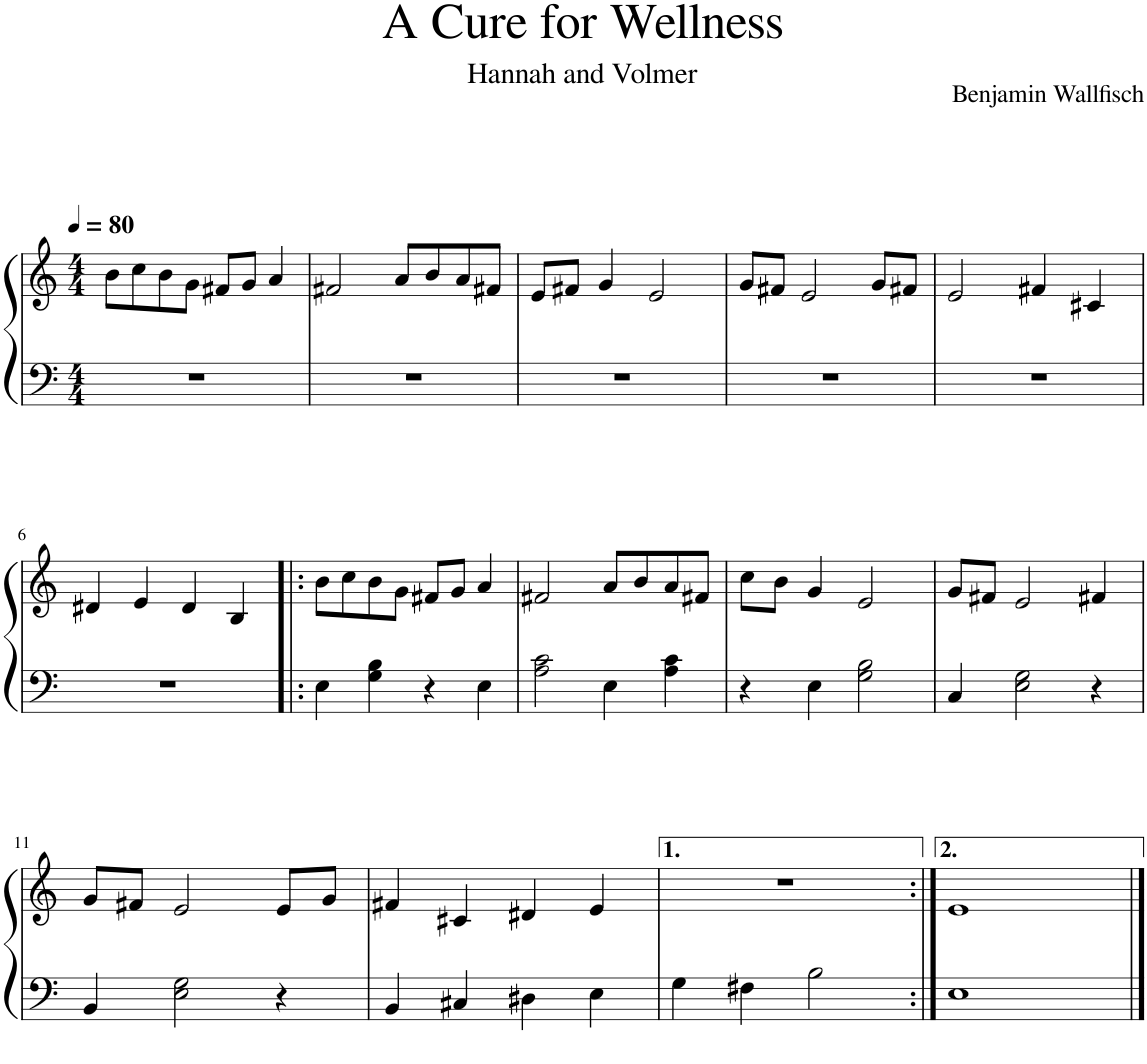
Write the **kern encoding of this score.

**kern	**kern
*part1	*part1
*staff2	*staff1
*I"Piano	*
*I'Pno.	*
*clefF4	*clefG2
*k[]	*k[]
*M4/4	*M4/4
*MM80	*MM80
=1	=1
1r	8b\L
.	8cc\
.	8b\
.	8g\J
.	8f#X/L
.	8g/J
.	4a/
=2	=2
1r	2f#X/
.	8a/L
.	8b/
.	8a/
.	8f#X/J
=3	=3
1r	8e/L
.	8f#X/J
.	4g/
.	2e/
=4	=4
1r	8g/L
.	8f#X/J
.	2e/
.	8g/L
.	8f#X/J
=5	=5
1r	2e/
.	4f#X/
.	4c#X/
!!LO:LB:g=z
=6	=6
1r	4d#X/
.	4e/
.	4d#/
.	4B/
=7!|:	=7!|:
4E\	8b\L
.	8cc\
4G\ 4B\	8b\
.	8g\J
4r	8f#X/L
.	8g/J
4E\	4a/
=8	=8
2A\ 2c\	2f#X/
4E\	8a/L
.	8b/
4A\ 4c\	8a/
.	8f#X/J
=9	=9
4r	8cc\L
.	8b\J
4E\	4g/
2G\ 2B\	2e/
=10	=10
4C/	8g/L
.	8f#X/J
2E\ 2G\	2e/
4r	4f#X/
!!LO:LB:g=z
=11	=11
4BB/	8g/L
.	8f#X/J
2E\ 2G\	2e/
4r	8e/L
.	8g/J
=12	=12
4BB/	4f#X/
4C#X/	4c#X/
4D#X\	4d#X/
4E\	4e/
=13	=13
4G\	1r
4F#X\	.
2B\	.
=14:|!	=14:|!
1E	1e
==	==
*-	*-
